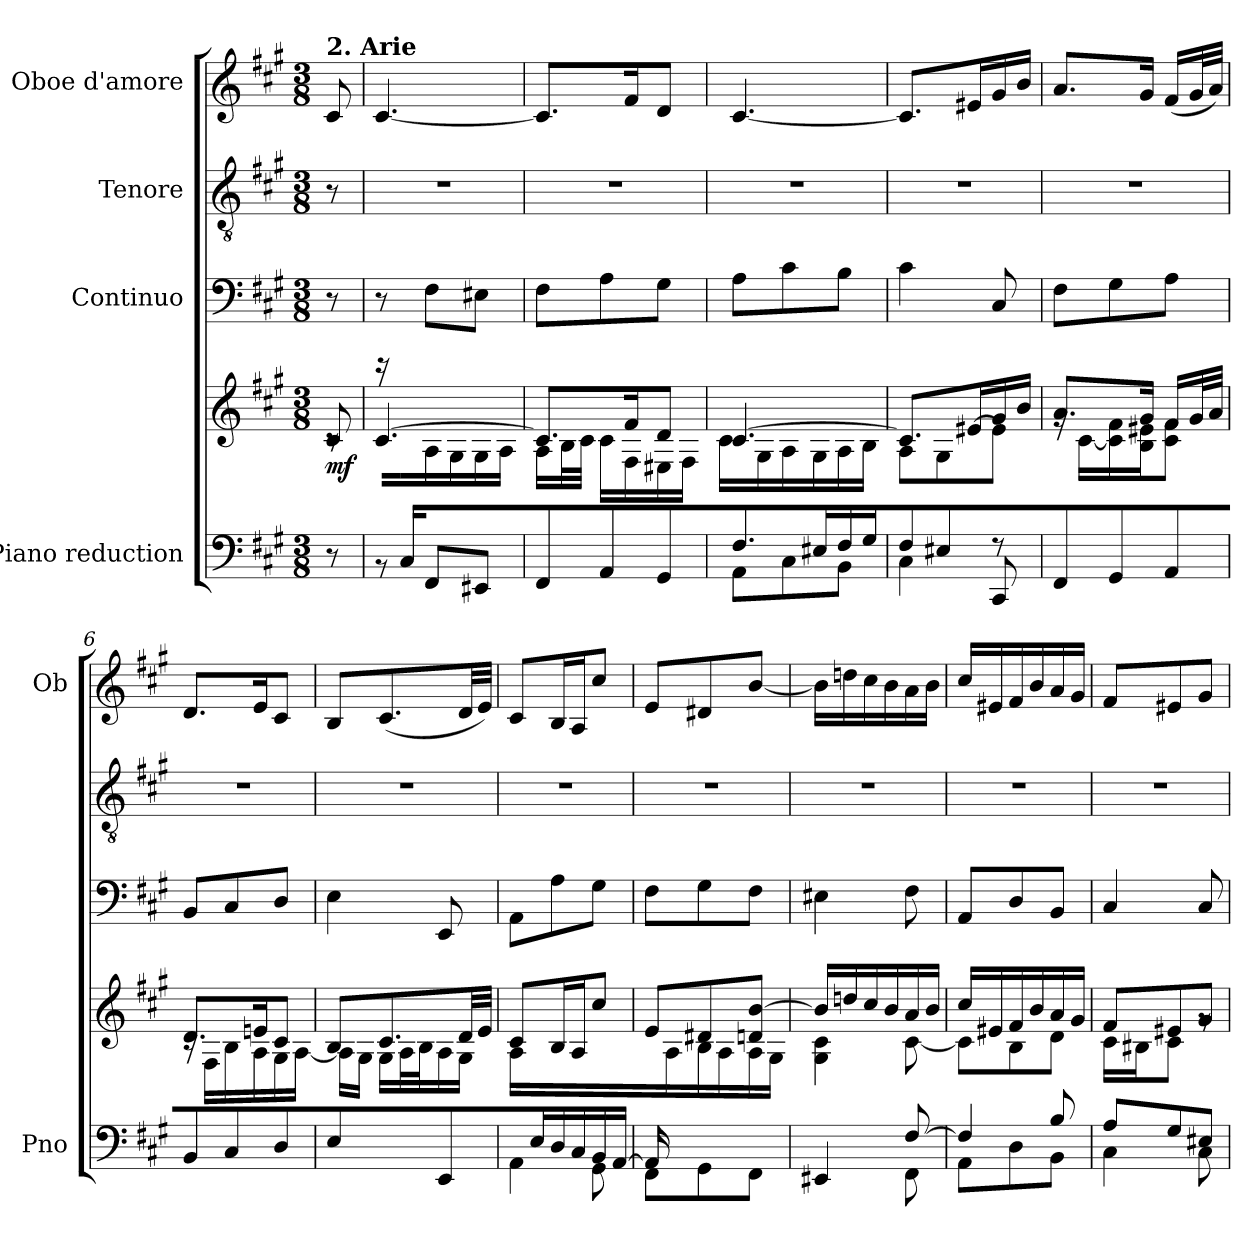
**kern	**kern	**dynam	**kern	**dynam	**kern	**kern	**dynam
*part4	*part4	*part4	*part3	*part3	*part2	*part1	*part1
*staff5	*staff4	*staff4/5	*staff3	*staff3	*staff2	*staff1	*staff1
*I"Piano reduction	*	*	*I"Continuo	*	*I"Tenore	*I"Oboe d'amore	*
*I'Pno	*	*	*	*	*	*I'Ob	*
*clefF4	*clefG2	*	*clefF4	*	*clefGv2	*clefG2	*
*k[f#c#g#]	*k[f#c#g#]	*	*k[f#c#g#]	*	*k[f#c#g#]	*k[f#c#g#]	*
*M3/8	*M3/8	*	*M3/8	*	*M3/8	*M3/8	*
=	=	=	=	=	=	=	=
*	*^	*	*	*	*	*	*
!	!	!	!	!	!	!	!LO:TX:a:B:t=2. Arie	!
!	!	!	!LO:DY:b	!	!	!	!	!LO:DY:b
!	!	!	!	!	!	!	!	!LO:DY:n=1:b
!	!	!	!	!	!	!	!	!LO:DY:n=2:b
8r	8c#/	8rc	mf	8r	.	8r	8c#/	other-dynamics f other-dynamics
=1	=1	=1	=1	=1	=1	=1	=1	=1
*^	*	*	*	*	*	*	*	*
16ryy	8rBB	[4.c#/	16rccc	.	8r	.	4.r	[4.c#/	.
16C#/LL	.	.	16ryy	.	.	.	.	.	.
!	!	!	!	!	!	!LO:DY:a	!	!	!
!	!	!	!	!	!	!LO:DY:n=1:a	!	!	!
!	!	!	!	!	!	!LO:DY:n=2:a	!	!	!
4ryy	8FF#/L	.	16A\	.	8F#\L	other-dynamics f other-dynamics	.	.	.
.	.	.	16G#\	.	.	.	.	.	.
.	8EE#X/J	.	16G#\	.	8E#X\J	.	.	.	.
.	.	.	16A\JJ	.	.	.	.	.	.
*v	*v	*	*	*	*	*	*	*	*
=2	=2	=2	=2	=2	=2	=2	=2	=2
8FF#/L	8.c#/L]	16A\LL	.	8F#\L	.	4.r	8.c#/L]	.
.	.	32B\L	.	.	.	.	.	.
.	.	32c#\JJJ	.	.	.	.	.	.
8AA/	.	16c#\LL	.	8A\	.	.	.	.
.	16f#/K	16F#\	.	.	.	.	16f#/K	.
8GG#/J	8d/J	16E#X\	.	8G#\J	.	.	8d/J	.
.	.	16F#\JJ	.	.	.	.	.	.
=3	=3	=3	=3	=3	=3	=3	=3	=3
*^	*	*	*	*	*	*	*	*
8.F#/L	8AA\L	[4.c#/	16c#\LL	.	8A\L	.	4.r	[4.c#/	.
.	.	.	16G#\	.	.	.	.	.	.
.	8C#\	.	16A\	.	8c#\	.	.	.	.
16E#X/L	.	.	16G#\	.	.	.	.	.	.
16F#/	8BB\J	.	16A\	.	8B\J	.	.	.	.
16G#/JJ	.	.	16B\JJ	.	.	.	.	.	.
=4	=4	=4	=4	=4	=4	=4	=4	=4	=4
8F#/L	4C#\	8.c#/L]	8A\L	.	4c#\	.	4.r	8.c#/L]	.
8E#X/J	.	.	8G#\	.	.	.	.	.	.
.	.	[16e#X/L	.	.	.	.	.	16e#X/L	.
8r	8CC#/	16g#/	8e#\J]	.	8C#/	.	.	16g#/	.
.	.	16b/JJ	.	.	.	.	.	16b/JJ	.
*v	*v	*	*	*	*	*	*	*	*
=5	=5	=5	=5	=5	=5	=5	=5	=5
8FF#/L	8.a/L	16rg	.	8F#\L	.	4.r	8.a/L	.
.	.	[16c#\LL	.	.	.	.	.	.
8GG#/	.	16c#\] 16f#\	.	8G#\	.	.	.	.
.	16g#/Jk	16B\ 16e#X\J	.	.	.	.	16g#/Jk	.
8AA/J	16f#/LL	8c#\ 8f#\J	.	8A\J	.	.	(<16f#/LL	.
.	32g#/L	.	.	.	.	.	32g#/L	.
.	32a/JJJ	.	.	.	.	.	32a/JJJ)	.
=6	=6	=6	=6	=6	=6	=6	=6	=6
8BB/L	8.d/L	16rc	.	8BB/L	.	4.r	8.d/L	.
.	.	16F#\LL	.	.	.	.	.	.
8C#/	.	16B\	.	8C#/	.	.	.	.
.	16en/K	16A\	.	.	.	.	16e/K	.
8D/J	8c#/J	16G#\	.	8D/J	.	.	8c#/J	.
.	.	[16A\JJ	.	.	.	.	.	.
=7	=7	=7	=7	=7	=7	=7	=7	=7
4E\	8B/L	16A\LL]	.	4E\	.	4.r	8B/L	.
.	.	16G#\JJ	.	.	.	.	.	.
.	8.c#/	16G#\LL	.	.	.	.	(<8.c#/	.
.	.	32A\L	.	.	.	.	.	.
.	.	32B\J	.	.	.	.	.	.
8EE/	.	16A\	.	8EE/	.	.	.	.
.	32d/LL	16G#\JJ	.	.	.	.	32d/LL	.
.	32e/JJJ	.	.	.	.	.	32e/JJJ)	.
!!LO:LB:g=z
=8	=8	=8	=8	=8	=8	=8	=8	=8
*^	*	*	*	*	*	*	*	*
16ryy	4AA\	8c#/L	16A\LL	.	8AA\L	.	4.r	8c#/L	.
16E/	.	.	4ryy	.	.	.	.	.	.
16D/	.	16B/L	.	.	8A\	.	.	16B/L	.
16C#/	.	16A/J	.	.	.	.	.	16A/J	.
16BB/	8GG#\	8cc#/J	.	.	8G#\J	.	.	8cc#/J	.
[16AA/JJ	.	.	16ryy	.	.	.	.	.	.
=9	=9	=9	=9	=9	=9	=9	=9	=9	=9
16AA/LL]	8FF#\L	8e/L	16ryy	.	8F#\L	.	4.r	8e/L	.
4ryy	.	.	16A\	.	.	.	.	.	.
.	8GG#\	8d#X/	16B\	.	8G#\	.	.	8d#X/	.
.	.	.	16A\	.	.	.	.	.	.
.	8FF#\J	8dn/ [8b/J	16A\	.	8F#\J	.	.	[8b/J	.
16ryy	.	.	16G#\JJ	.	.	.	.	.	.
=10	=10	=10	=10	=10	=10	=10	=10	=10	=10
4EE#X/	4ryy	16b/LL]	4G#\ 4c#\	.	4E#X\	.	4.r	16b\LL]	.
.	.	16ddn/	.	.	.	.	.	16ddn\	.
.	.	16cc#/	.	.	.	.	.	16cc#\	.
.	.	16b/	.	.	.	.	.	16b\	.
[8F#/	8FF#\	16a/	[8c#\	.	8F#\	.	.	16a\	.
.	.	16b/JJ	.	.	.	.	.	16b\JJ	.
=11	=11	=11	=11	=11	=11	=11	=11	=11	=11
4F#/]	8AA\L	16cc#/LL	8c#\L]	.	8AA/L	.	4.r	16cc#/LL	.
.	.	16e#X/	.	.	.	.	.	16e#X/	.
.	8D\	16f#/	8B\	.	8D/	.	.	16f#/	.
.	.	16b/	.	.	.	.	.	16b/	.
8B/	8BB\J	16a/	8d\J	.	8BB/J	.	.	16a/	.
.	.	16g#/JJ	.	.	.	.	.	16g#/JJ	.
=12	=12	=12	=12	=12	=12	=12	=12	=12	=12
8A/L	4C#\	8f#/L	16c#\LL	.	4C#/	.	4.r	8f#/L	.
.	.	.	16B#X\J	.	.	.	.	.	.
8G#/	.	8e#X/	8c#\J	.	.	.	.	8e#X/	.
8E#X/J	8C#\	8g#/J	8rg	.	8C#/	.	.	8g#/J	.
*v	*v	*	*	*	*	*	*	*	*
*	*v	*v	*	*	*	*	*	*
=	=	=	=	=	=	=	=
*-	*-	*-	*-	*-	*-	*-	*-
